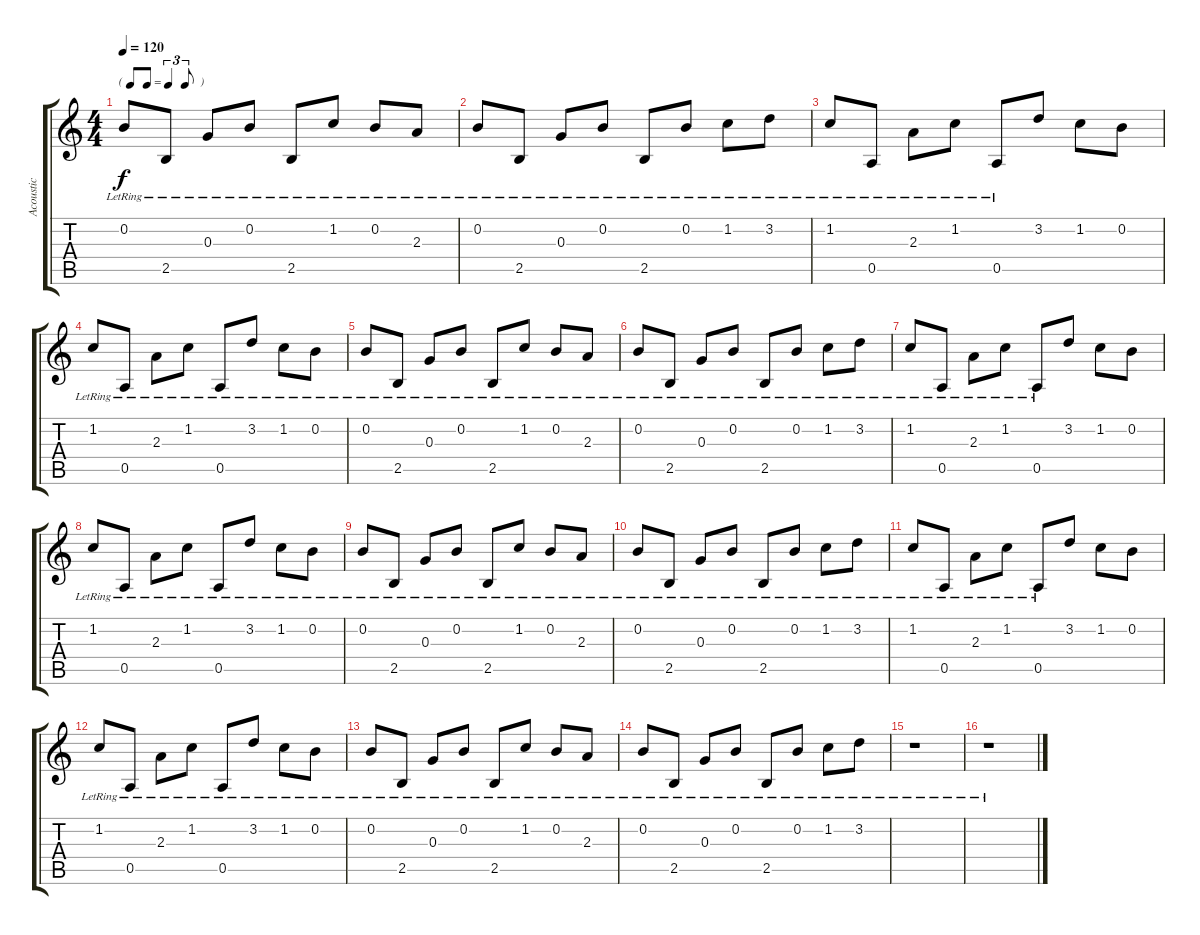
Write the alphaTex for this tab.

\track ("Acoustic" "Acoustic") {instrument acousticguitarsteel}
\staff {score tabs}
\tuning (E4 B3 G3 D3 A2 E2) {hide}
\ts (4 4)
\tf triplet8th
\tempo 120
\clef g2
\ks c
0.2{lr}.8{dy f} 2.5{lr}.8 0.3{lr}.8 0.2{lr}.8 2.5{lr}.8 1.2{lr}.8 0.2{lr}.8 2.3{lr}.8 |
0.2{lr}.8 2.5{lr}.8 0.3{lr}.8 0.2{lr}.8 2.5{lr}.8 0.2{lr}.8 1.2{lr}.8 3.2{lr}.8 |
1.2{lr}.8 0.5{lr}.8 2.3{lr}.8 1.2{lr}.8 0.5{lr}.8 3.2.8 1.2.8 0.2.8 |
1.2{lr}.8 0.5{lr}.8 2.3{lr}.8 1.2{lr}.8 0.5{lr}.8 3.2{lr}.8 1.2{lr}.8 0.2{lr}.8 |
0.2{lr}.8 2.5{lr}.8 0.3{lr}.8 0.2{lr}.8 2.5{lr}.8 1.2{lr}.8 0.2{lr}.8 2.3{lr}.8 |
0.2{lr}.8 2.5{lr}.8 0.3{lr}.8 0.2{lr}.8 2.5{lr}.8 0.2{lr}.8 1.2{lr}.8 3.2{lr}.8 |
1.2{lr}.8 0.5{lr}.8 2.3{lr}.8 1.2{lr}.8 0.5{lr}.8 3.2.8 1.2.8 0.2.8 |
1.2{lr}.8 0.5{lr}.8 2.3{lr}.8 1.2{lr}.8 0.5{lr}.8 3.2{lr}.8 1.2{lr}.8 0.2{lr}.8 |
0.2{lr}.8 2.5{lr}.8 0.3{lr}.8 0.2{lr}.8 2.5{lr}.8 1.2{lr}.8 0.2{lr}.8 2.3{lr}.8 |
0.2{lr}.8 2.5{lr}.8 0.3{lr}.8 0.2{lr}.8 2.5{lr}.8 0.2{lr}.8 1.2{lr}.8 3.2{lr}.8 |
1.2{lr}.8 0.5{lr}.8 2.3{lr}.8 1.2{lr}.8 0.5{lr}.8 3.2.8 1.2.8 0.2.8 |
1.2{lr}.8 0.5{lr}.8 2.3{lr}.8 1.2{lr}.8 0.5{lr}.8 3.2{lr}.8 1.2{lr}.8 0.2{lr}.8 |
0.2{lr}.8 2.5{lr}.8 0.3{lr}.8 0.2{lr}.8 2.5{lr}.8 1.2{lr}.8 0.2{lr}.8 2.3{lr}.8 |
0.2{lr}.8 2.5{lr}.8 0.3{lr}.8 0.2{lr}.8 2.5{lr}.8 0.2{lr}.8 1.2{lr}.8 3.2{lr}.8 |
r.1 |
r.1
